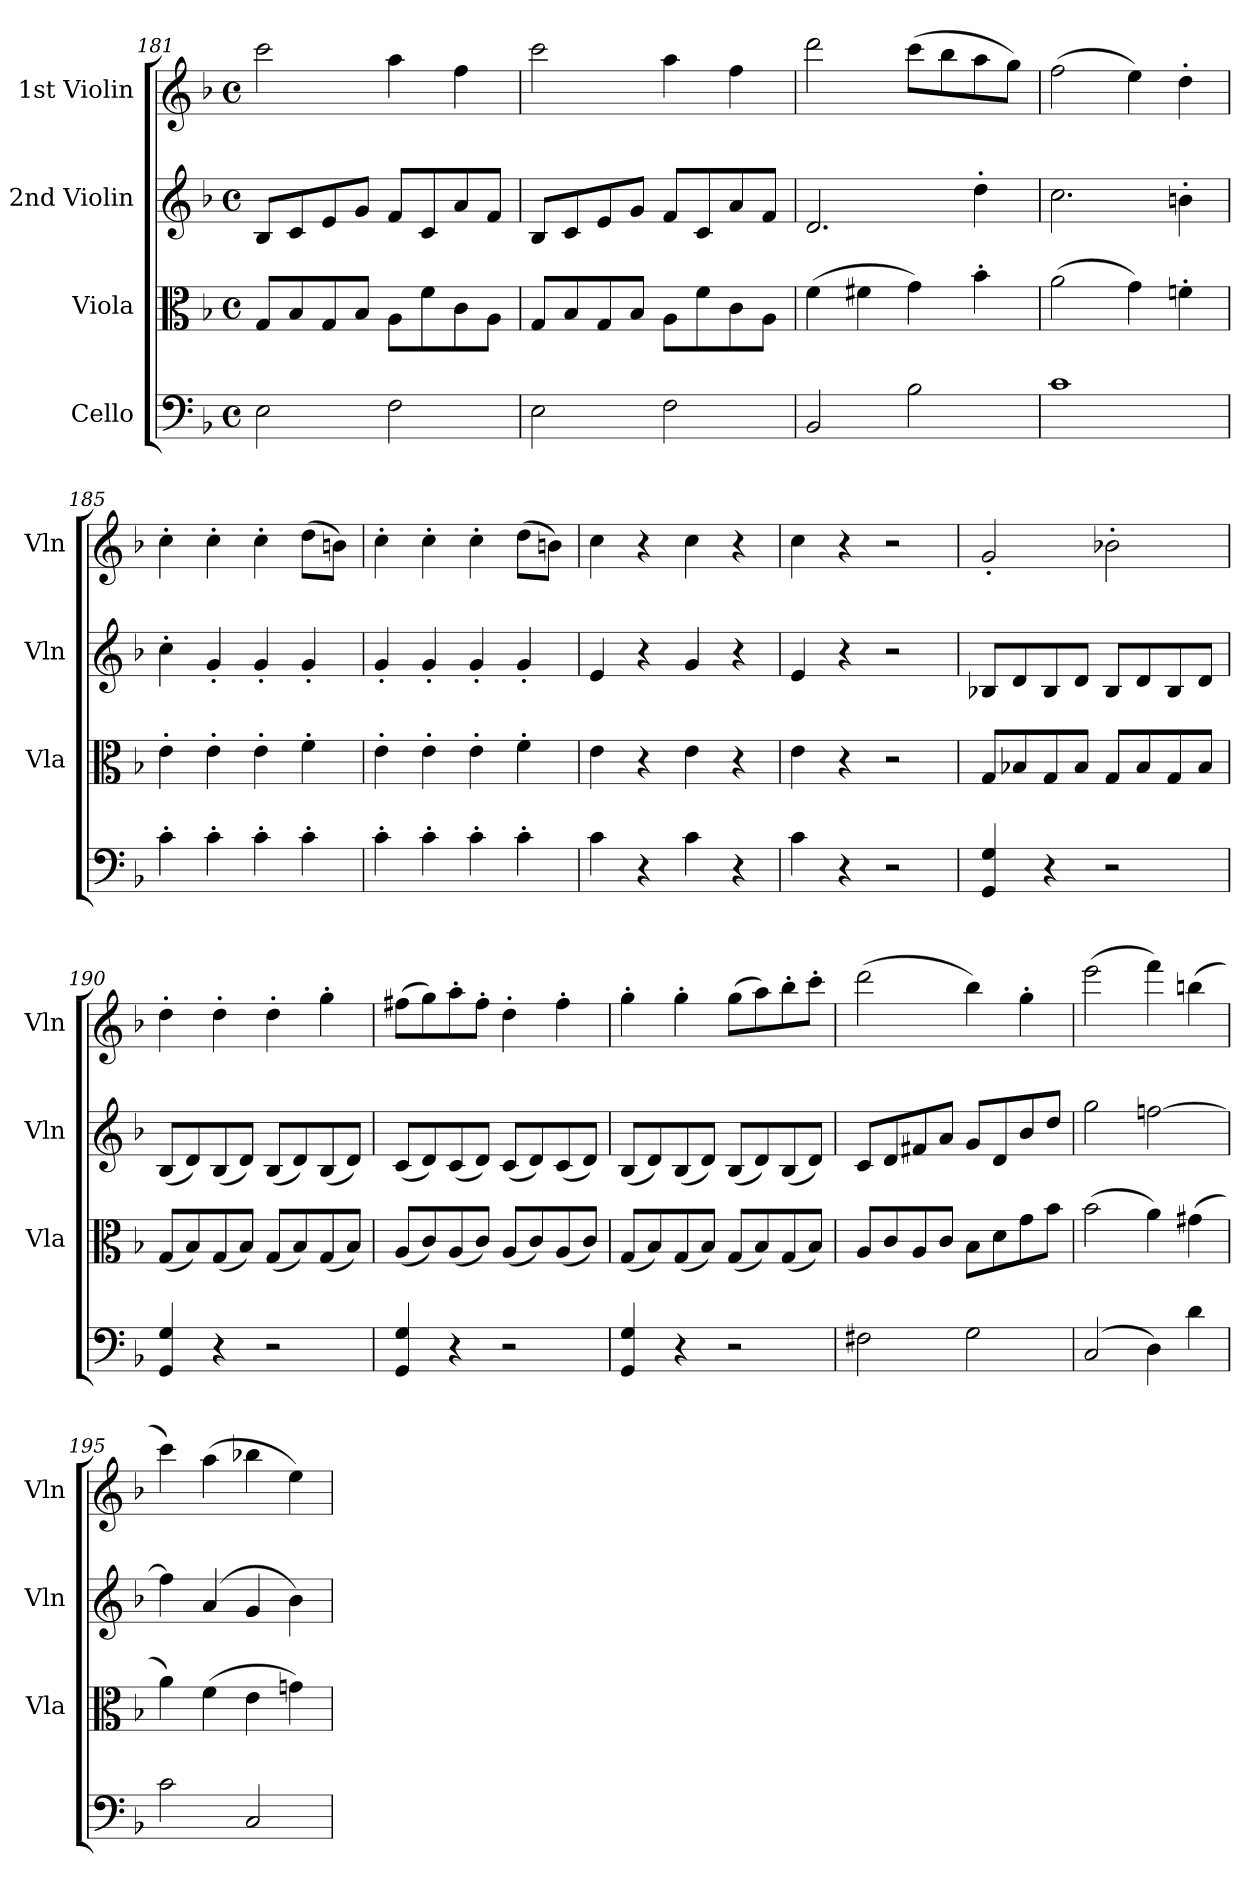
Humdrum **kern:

**kern	**kern	**kern	**kern
*part4	*part3	*part2	*part1
*staff4	*staff3	*staff2	*staff1
*I"Cello	*I"Viola	*I"2nd Violin	*I"1st Violin
*	*I'Vla	*I'Vln	*I'Vln
*clefF4	*clefC3	*clefG2	*clefG2
*k[b-]	*k[b-]	*k[b-]	*k[b-]
*F:	*F:	*F:	*F:
*M4/4	*M4/4	*M4/4	*M4/4
*met(c)	*met(c)	*met(c)	*met(c)
=181	=181	=181	=181
2E	8GL	8B-L	2ccc
.	8B-	8c	.
.	8G	8e	.
.	8B-J	8gJ	.
2F	8AL	8fL	4aa
.	8f	8c	.
.	8c	8a	4ff
.	8AJ	8fJ	.
=182	=182	=182	=182
2E	8GL	8B-L	2ccc
.	8B-	8c	.
.	8G	8e	.
.	8B-J	8gJ	.
2F	8AL	8fL	4aa
.	8f	8c	.
.	8c	8a	4ff
.	8AJ	8fJ	.
=183	=183	=183	=183
2BB-	(4f	2.d	2ddd
.	4f#X	.	.
2B-	4g)	.	(8cccL
.	.	.	8bb-
.	4b-'	4dd'	8aa
.	.	.	8ggJ)
=184	=184	=184	=184
1c	(2a	2.cc	(2ff
.	4g)	.	4ee)
.	4fn'	4bn'	4dd'
=185	=185	=185	=185
4c'	4e'	4cc'	4cc'
4c'	4e'	4g'	4cc'
4c'	4e'	4g'	4cc'
4c'	4f'	4g'	(8ddL
.	.	.	8bnJ)
=186	=186	=186	=186
4c'	4e'	4g'	4cc'
4c'	4e'	4g'	4cc'
4c'	4e'	4g'	4cc'
4c'	4f'	4g'	(8ddL
.	.	.	8bnJ)
=187	=187	=187	=187
4c	4e	4e	4cc
4r	4r	4r	4r
4c	4e	4g	4cc
4r	4r	4r	4r
=188	=188	=188	=188
4c	4e	4e	4cc
4r	4r	4r	4r
2r	2r	2r	2r
=189	=189	=189	=189
4GG 4G	8GL	8B-XL	2g'
.	8B-X	8d	.
4r	8G	8B-	.
.	8B-J	8dJ	.
2r	8GL	8B-L	2b-X'
.	8B-	8d	.
.	8G	8B-	.
.	8B-J	8dJ	.
=190	=190	=190	=190
4GG 4G	(8GL	(8B-L	4dd'
.	8B-)	8d)	.
4r	(8G	(8B-	4dd'
.	8B-J)	8dJ)	.
2r	(8GL	(8B-L	4dd'
.	8B-)	8d)	.
.	(8G	(8B-	4gg'
.	8B-J)	8dJ)	.
=191	=191	=191	=191
4GG 4G	(8AL	(8cL	(8ff#XL
.	8c)	8d)	8gg)
4r	(8A	(8c	8aa'
.	8cJ)	8dJ)	8ff#'J
2r	(8AL	(8cL	4dd'
.	8c)	8d)	.
.	(8A	(8c	4ff#'
.	8cJ)	8dJ)	.
=192	=192	=192	=192
4GG 4G	(8GL	(8B-L	4gg'
.	8B-)	8d)	.
4r	(8G	(8B-	4gg'
.	8B-J)	8dJ)	.
2r	(8GL	(8B-L	(8ggL
.	8B-)	8d)	8aa)
.	(8G	(8B-	8bb-'
.	8B-J)	8dJ)	8ccc'J
=193	=193	=193	=193
2F#X	8AL	8cL	(2ddd
.	8c	8d	.
.	8A	8f#X	.
.	8cJ	8aJ	.
2G	8B-L	8gL	4bb-)
.	8d	8d	.
.	8g	8b-	4gg'
.	8b-J	8ddJ	.
=194	=194	=194	=194
(2C	(2b-	2gg	(2eee
4D)	4a)	[2ffn	4fff)
4d	(4g#X	.	(4bbn
=195	=195	=195	=195
2c	4a)	4ff]	4ccc)
.	(4f	(4a	(4aa
2C	4e	4g	4bb-X
.	4gn)	4b-)	4ee)
=	=	=	=
*-	*-	*-	*-
